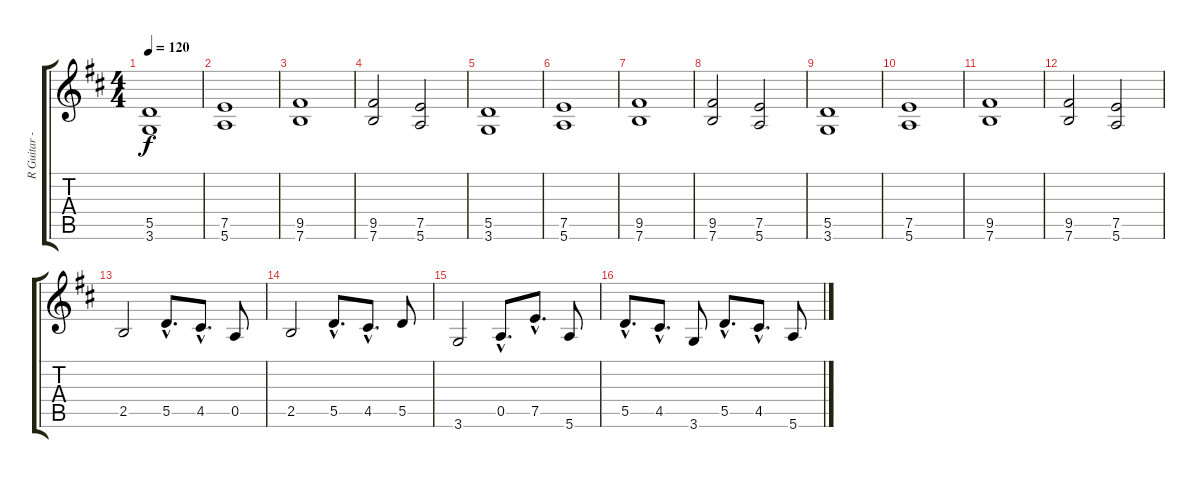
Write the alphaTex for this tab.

\track ("R Guitar - Rx" "R Guitar -") {instrument distortionguitar}
\staff {score tabs}
\tuning (E4 B3 G3 D3 A2 E2) {hide}
\ts (4 4)
\tempo 120
\clef g2
\ks d
(5.5 3.6).1{dy f} |
(7.5 5.6).1 |
(9.5 7.6).1 |
(9.5 7.6).2 (7.5 5.6).2 |
(5.5 3.6).1 |
(7.5 5.6).1 |
(9.5 7.6).1 |
(9.5 7.6).2 (7.5 5.6).2 |
(5.5 3.6).1 |
(7.5 5.6).1 |
(9.5 7.6).1 |
(9.5 7.6).2 (7.5 5.6).2 |
2.5.2 5.5{hac}.8{d} 4.5{hac}.8{d} 0.5.8 |
2.5.2 5.5{hac}.8{d} 4.5{hac}.8{d} 5.5.8 |
3.6.2 0.5{hac}.8{d} 7.5{hac}.8{d} 5.6.8 |
5.5{hac}.8{d} 4.5{hac}.8{d} 3.6.8 5.5{hac}.8{d} 4.5{hac}.8{d} 5.6.8
